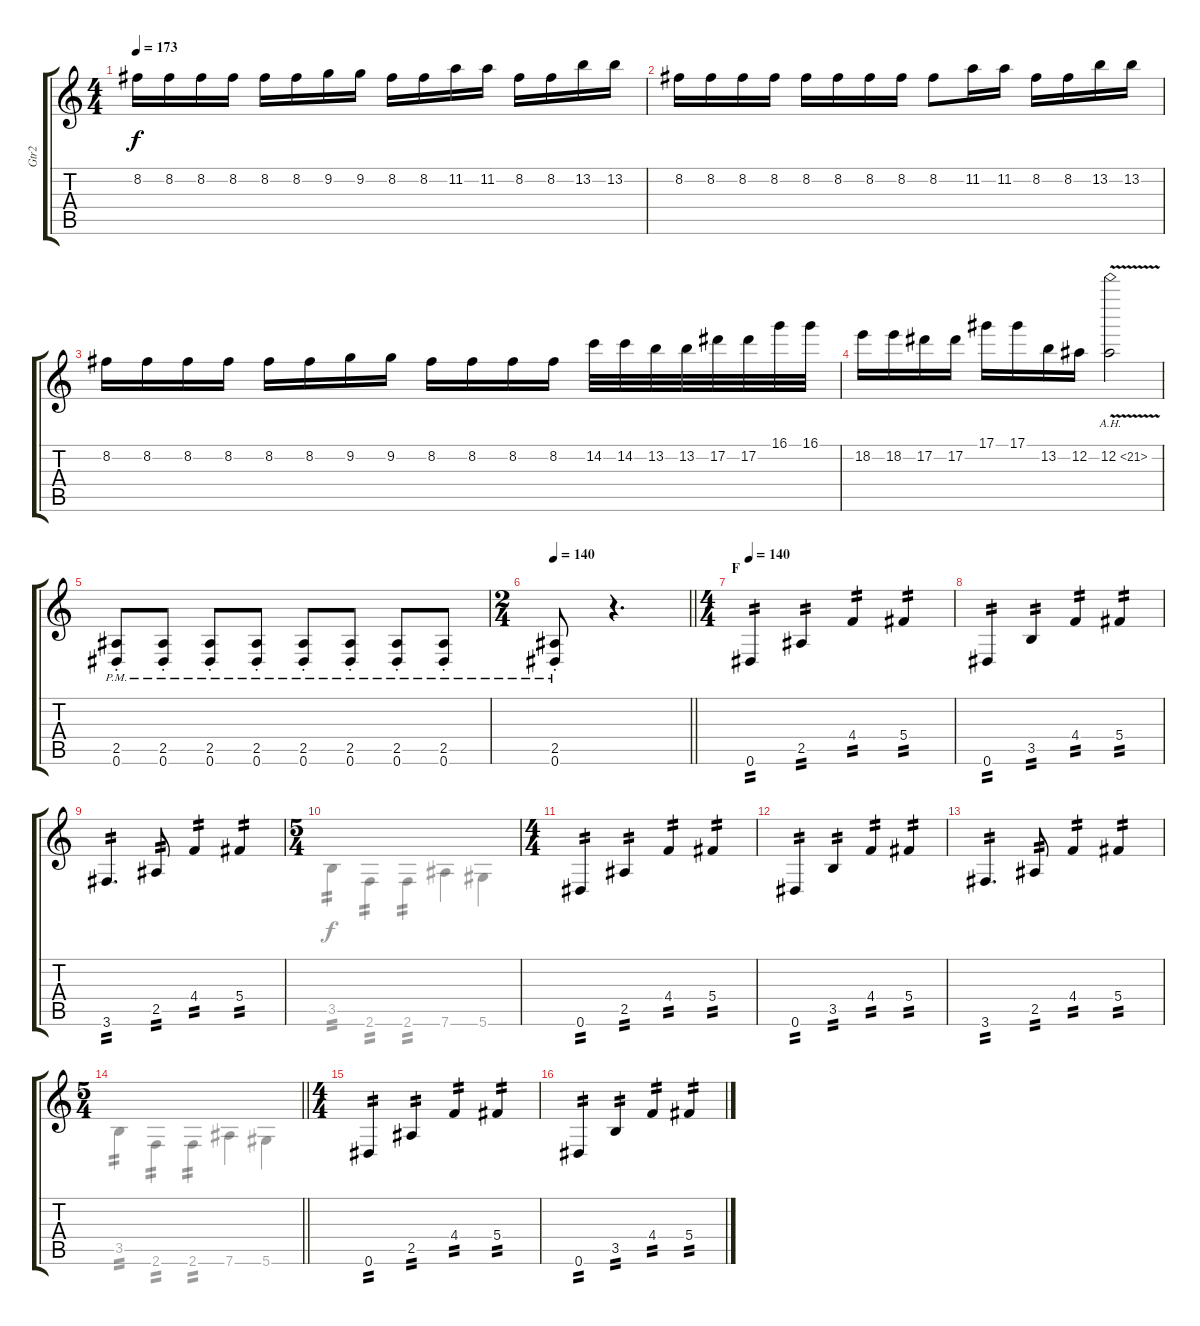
\track ("Gtr2" "Gtr2") {instrument distortionguitar}
\staff {score tabs}
\tuning (Eb4 Bb3 Gb3 Db3 Ab2 Eb2) {hide}
\voice
\ts (4 4)
\section ("" "")
\tempo 173
\clef g2
\ks c
8.2.16{dy f} 8.2.16 8.2.16 8.2.16 8.2.16 8.2.16 9.2.16 9.2.16 8.2.16 8.2.16 11.2.16 11.2.16 8.2.16 8.2.16 13.2.16 13.2.16 |
8.2.16 8.2.16 8.2.16 8.2.16 8.2.16 8.2.16 8.2.16 8.2.16 8.2.8 11.2.16 11.2.16 8.2.16 8.2.16 13.2.16 13.2.16 |
8.2.16 8.2.16 8.2.16 8.2.16 8.2.16 8.2.16 9.2.16 9.2.16 8.2.16 8.2.16 8.2.16 8.2.16 14.2.32 14.2.32 13.2.32 13.2.32 17.2.32 17.2.32 16.1.32 16.1.32 |
18.2.16 18.2.16 17.2.16 17.2.16 17.1.16 17.1.16 13.2.16 12.2.16 12.2{ah 9 v}.2 |
(2.5{pm st} 0.6{pm st}).8 (2.5{pm st} 0.6{pm st}).8 (2.5{pm st} 0.6{pm st}).8 (2.5{pm st} 0.6{pm st}).8 (2.5{pm st} 0.6{pm st}).8 (2.5{pm st} 0.6{pm st}).8 (2.5{pm st} 0.6{pm st}).8 (2.5{pm st} 0.6{pm st}).8 |
\ts (2 4)
\tempo 140
\barLineRight lightlight
(2.5{pm st} 0.6{pm st}).8 r.4{d} |
\ts (4 4)
\section ("" "F")
\tempo 140
0.6.4{tp 2} 2.5.4{tp 2} 4.4.4{tp 2} 5.4.4{tp 2} |
0.6.4{tp 2} 3.5.4{tp 2} 4.4.4{tp 2} 5.4.4{tp 2} |
3.6.4{d tp 2} 2.5.8{tp 2} 4.4.4{tp 2} 5.4.4{tp 2} |
\ts (5 4)
|
\ts (4 4)
0.6.4{tp 2} 2.5.4{tp 2} 4.4.4{tp 2} 5.4.4{tp 2} |
0.6.4{tp 2} 3.5.4{tp 2} 4.4.4{tp 2} 5.4.4{tp 2} |
3.6.4{d tp 2} 2.5.8{tp 2} 4.4.4{tp 2} 5.4.4{tp 2} |
\ts (5 4)
\barLineRight lightlight
|
\ts (4 4)
\section ("" "")
0.6.4{tp 2} 2.5.4{tp 2} 4.4.4{tp 2} 5.4.4{tp 2} |
0.6.4{tp 2} 3.5.4{tp 2} 4.4.4{tp 2} 5.4.4{tp 2}
\voice
\clef g2
\ottava regular
\simile none
\ks c
|
|
|
|
|
\barLineRight lightlight
|
|
|
|
3.5.4{tp 2} 2.6.4{tp 2} 2.6.4{tp 2} 7.6.4 5.6.4 |
|
|
|
\barLineRight lightlight
3.5.4{tp 2} 2.6.4{tp 2} 2.6.4{tp 2} 7.6.4 5.6.4 |
|
